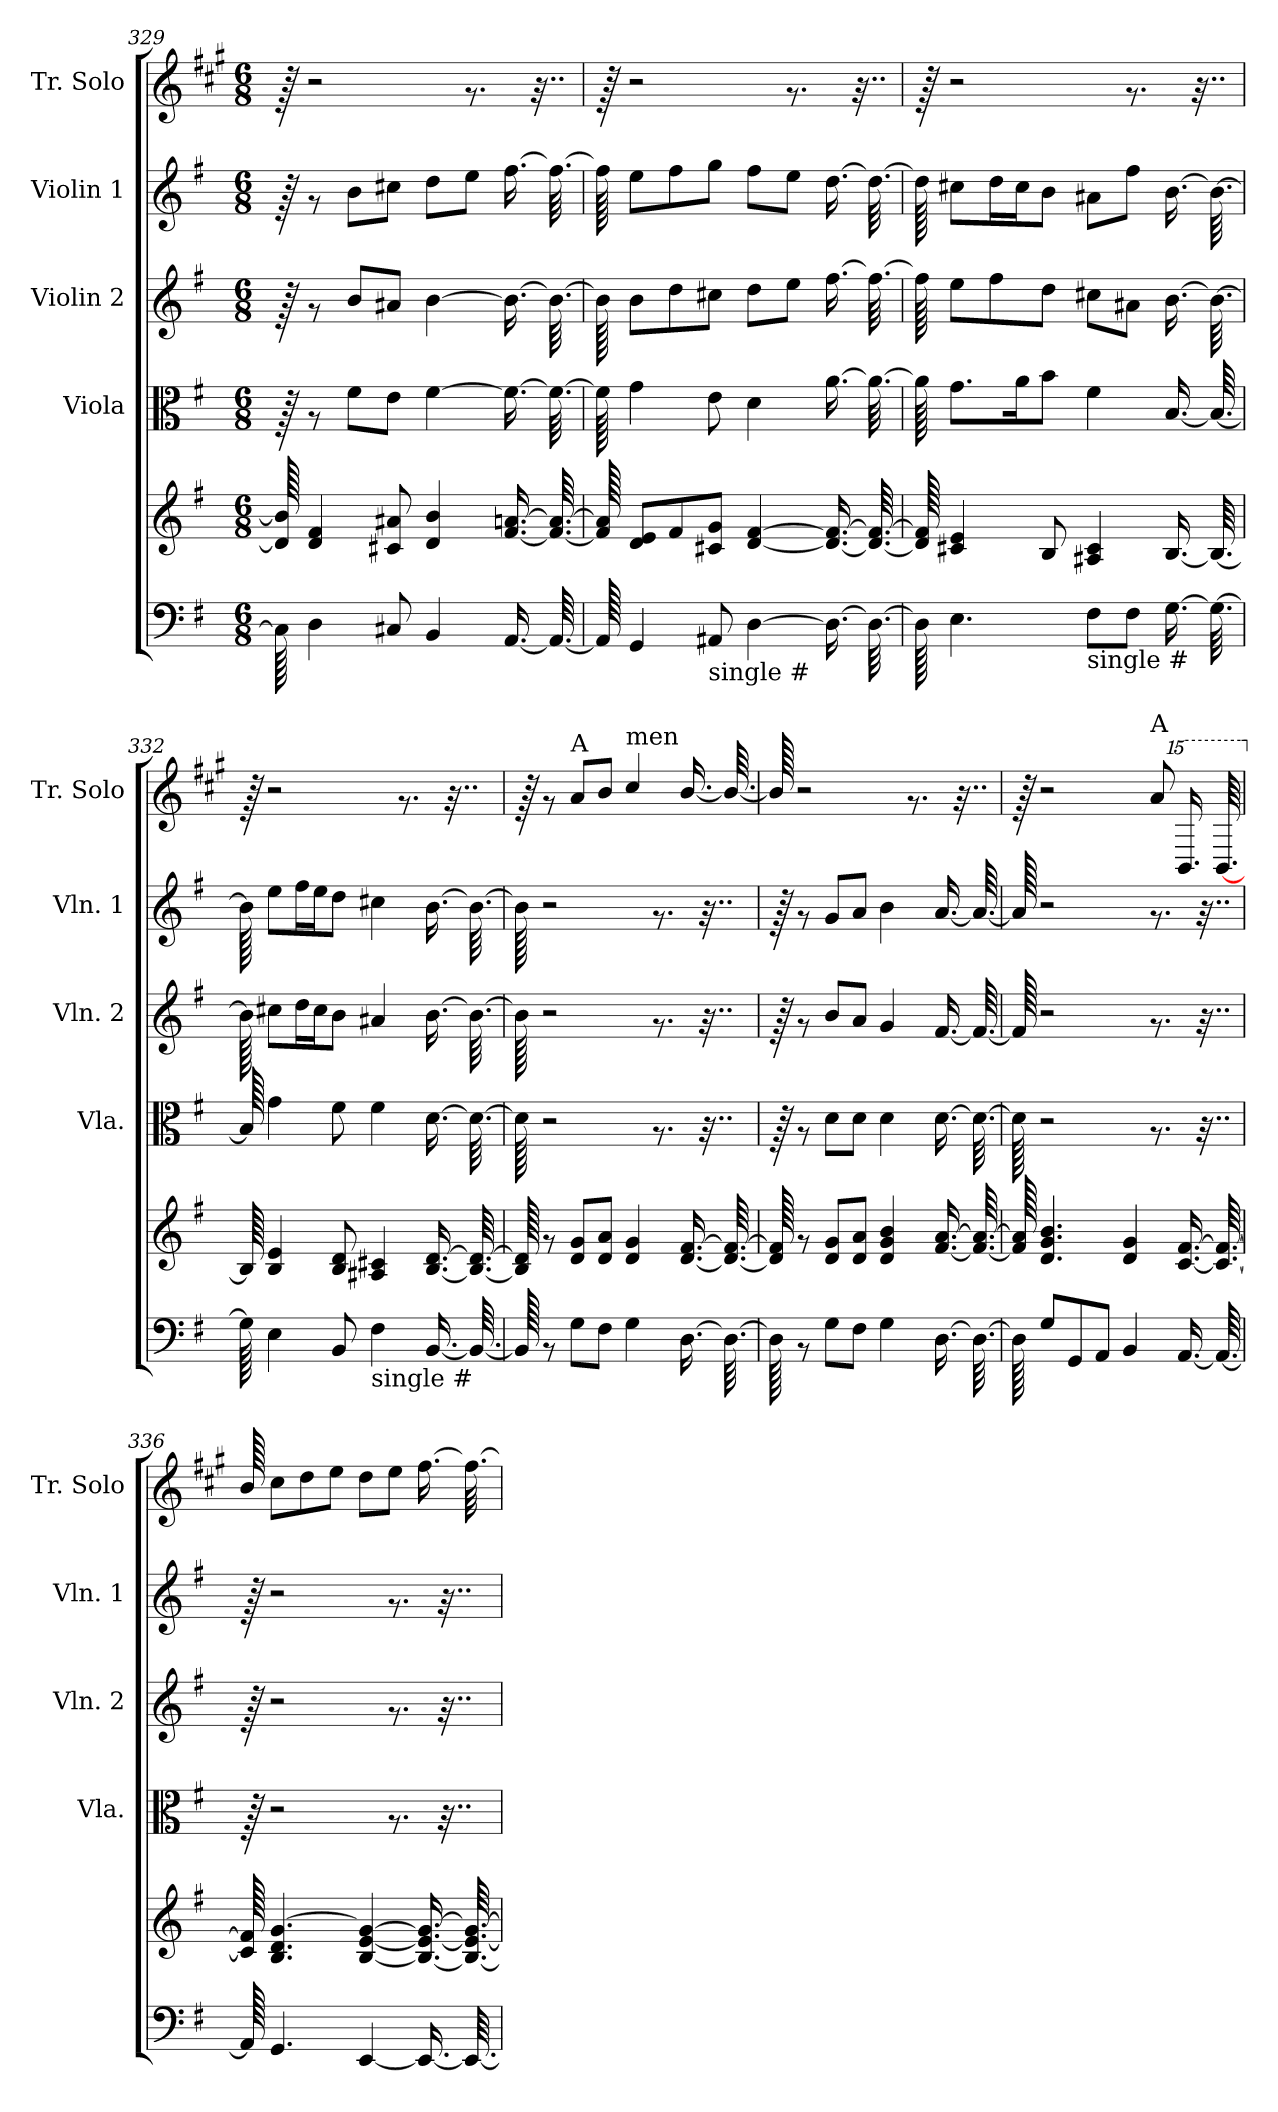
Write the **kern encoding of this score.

**kern	**kern	**kern	**kern	**kern	**kern
*part6	*part5	*part4	*part3	*part2	*part1
*staff6	*staff5	*staff4	*staff3	*staff2	*staff1
*	*	*I"Viola	*I"Violin 2	*I"Violin 1	*I"Tr. Solo
*	*	*I'Vla.	*I'Vln. 2	*I'Vln. 1	*I'Tr. Solo
*clefF4	*clefG2	*clefC3	*clefG2	*clefG2	*clefG2
*	*	*	*	*	*ITrd1c2
*k[f#]	*k[f#]	*k[f#]	*k[f#]	*k[f#]	*k[f#]
*G:	*G:	*G:	*G:	*G:	*G:
*M6/8	*M6/8	*M6/8	*M6/8	*M6/8	*M6/8
=329	=329	=329	=329	=329	=329
128C#\]	128d/] 128b/]	128rG	128rf	128rf	128rf
4D\	4d/ 4f#/	8rG	8rf	8rf	2r
.	.	8f#\L	8b/L	8b\L	.
8C#X/	8c#X/ 8a#X/	8e\J	8a#X/J	8cc#X\J	.
4BB/	4d/ 4b/	[>4f#\	[>4b\	8dd\L	.
.	.	.	.	8ee\J	8.rf
[<16.AA/	[<16.f#/ [<16.an/	16.f#\_	16.b\_	[>16.ff#\	.
.	.	.	.	.	32..rf
64.AA/_	64.f#/_ 64.a/_	64.f#\_	64.b\_	64.ff#\_	.
!!LO:LB:g=z
=330	=330	=330	=330	=330	=330
128AA/]	128f#/] 128a/]	128f#\]	128b\]	128ff#\]	128rf
4GG/	8d/ 8e/L	4g\	8b\L	8ee\L	2r
.	8f#/	.	8dd\	8ff#\	.
!LO:TX:b:t=single #	!	!	!	!	!
8AA#/	8c#X/ 8g/J	8e\	8cc#X\J	8gg\J	.
[>4D\	[<4d/ [<4f#/	4d\	8dd\L	8ff#\L	.
.	.	.	8ee\J	8ee\J	8.rf
16.D\_	16.d/_ 16.f#/_	[>16.a\	[>16.ff#\	[>16.dd\	.
.	.	.	.	.	32..rf
64.D\_	64.d/_ 64.f#/_	64.a\_	64.ff#\_	64.dd\_	.
=331	=331	=331	=331	=331	=331
128D\]	128d/] 128f#/]	128a\]	128ff#\]	128dd\]	128rf
4.E\	4c#X/ 4e/	8.g\L	8ee\L	8cc#X\L	2r
.	.	.	8ff#\	16dd\L	.
.	.	16a\k	.	16cc#\J	.
.	8B/	8b\J	8dd\J	8b\J	.
!LO:TX:b:t=single #	!	!	!	!	!
8F#\L	4A#X/ 4c#/	4f#\	8cc#X\L	8a#X\L	.
8F#\J	.	.	8a#X\J	8ff#\J	8.rf
[>16.G\	[<16.B/	[<16.B/	[>16.b\	[>16.b\	.
.	.	.	.	.	32..rf
64.G\_	64.B/_	64.B/_	64.b\_	64.b\_	.
=332	=332	=332	=332	=332	=332
128G\]	128B/]	128B/]	128b\]	128b\]	128rf
4E\	4B/ 4e/	4g\	8cc#X\L	8ee\L	2r
.	.	.	16dd\L	16ff#\L	.
.	.	.	16cc#\J	16ee\J	.
8BB/	8B/ 8d/	8f#\	8b\J	8dd\J	.
!LO:TX:b:t=single #	!	!	!	!	!
4F#\	4A#X/ 4c#X/	4f#\	4a#X/	4cc#X\	.
.	.	.	.	.	8.rf
[<16.BB/	[<16.B/ [<16.d/	[>16.d\	[>16.b\	[>16.b\	.
.	.	.	.	.	32..rf
64.BB/_	64.B/_ 64.d/_	64.d\_	64.b\_	64.b\_	.
=333	=333	=333	=333	=333	=333
128BB/]	128B/] 128d/]	128d\]	128b\]	128b\]	128rf
8rAA	8rf	2r	2r	2r	8rf
!	!	!	!	!	!LO:TX:a:t=A
8G\L	8d/ 8g/L	.	.	.	8g/L
8F#\J	8d/ 8a/J	.	.	.	8a/J
!	!	!	!	!	!LO:TX:a:t=men
4G\	4d/ 4g/	.	.	.	4b/
.	.	8.rG	8.rf	8.rf	.
[>16.D\	[<16.d/ [<16.f#/	.	.	.	[<16.a/
.	.	32..rG	32..rf	32..rf	.
64.D\_	64.d/_ 64.f#/_	.	.	.	64.a/_
=334	=334	=334	=334	=334	=334
128D\]	128d/] 128f#/]	128rG	128rf	128rf	128a/]
8rAA	8rf	8rG	8rf	8rf	2r
8G\L	8d/ 8g/L	8d\L	8b/L	8g/L	.
8F#\J	8d/ 8a/J	8d\J	8a/J	8a/J	.
4G\	4d/ 4g/ 4b/	4d\	4g/	4b\	.
.	.	.	.	.	8.rf
[>16.D\	[<16.f#/ [<16.a/	[>16.d\	[<16.f#/	[<16.a/	.
.	.	.	.	.	32..rf
64.D\_	64.f#/_ 64.a/_	64.d\_	64.f#/_	64.a/_	.
=335	=335	=335	=335	=335	=335
128D\]	128f#/] 128a/]	128d\]	128f#/]	128a/]	128rf
8G/L	4.d/ 4.g/ 4.b/	2r	2r	2r	2r
8GG/	.	.	.	.	.
8AA/J	.	.	.	.	.
4BB/	4d/ 4g/	.	.	.	.
!	!	!	!	!	!LO:TX:a:t=A
.	.	8.rG	8.rf	8.rf	8g/
*	*	*	*	*	*15ma
[<16.AA/	[<16.c/ [<16.f#/	.	.	.	16.a/
.	.	32..rG	32..rf	32..rf	.
64.AA/_	64.c/_ 64.f#/_	.	.	.	[<64.a/
!!LO:PB:g=z
=336	=336	=336	=336	=336	=336
*	*	*	*	*	*X15ma
128AA/]	128c/] 128f#/]	128rG	128rf	128rf	128a/
4.GG/	4.B/ 4.d/ [>4.g/	2r	2r	2r	8b\L
.	.	.	.	.	8cc\
.	.	.	.	.	8dd\J
[<4EE/	[<4B/ [<4e/ 4g/_	.	.	.	8cc\L
.	.	8.rG	8.rf	8.rf	8dd\J
16.EE/_	16.B/_ 16.e/_ 16.g/_	.	.	.	[>16.ee\
.	.	32..rG	32..rf	32..rf	.
64.EE/_	64.B/_ 64.e/_ 64.g/_	.	.	.	64.ee\_
=	=	=	=	=	=
*-	*-	*-	*-	*-	*-
